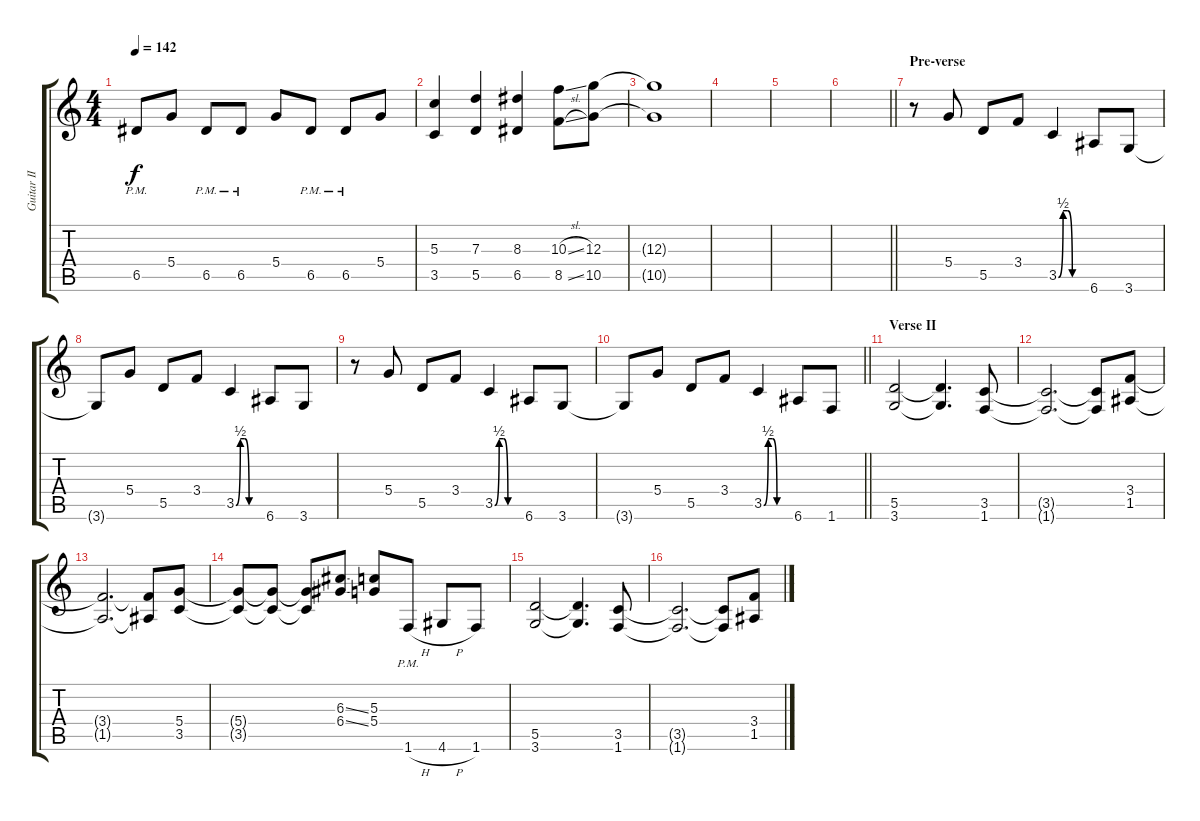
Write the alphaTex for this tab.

\track ("Guitar II" "Guitar II") {instrument distortionguitar}
\staff {score tabs}
\tuning (E4 B3 G3 D3 A2 E2) {hide}
\ts (4 4)
\tempo 142
\clef g2
\ks c
6.5{pm}.8{dy f} 5.4.8 6.5{pm}.8 6.5{pm}.8 5.4.8 6.5{pm}.8 6.5{pm}.8 5.4.8 |
(5.3 3.5).4 (7.3 5.5).4 (8.3 6.5).4 (10.3{sl} 8.5{sl}).8 (12.3 10.5).8 |
(12.3{t} 10.5{t}).1 |
|
|
\barLineRight lightlight
|
\section ("" "Pre-verse")
r.8{instrument distortionguitar} 5.4.8 5.5.8 3.4.8 3.5{be (custom 0 0 10 2 20 2 30 0 60 0)}.4 6.6.8 3.6.8 |
3.6{t}.8 5.4.8 5.5.8 3.4.8 3.5{be (custom 0 0 10 2 20 2 30 0 60 0)}.4 6.6.8 3.6.8 |
r.8 5.4.8 5.5.8 3.4.8 3.5{be (custom 0 0 10 2 20 2 30 0 60 0)}.4 6.6.8 3.6.8 |
\barLineRight lightlight
3.6{t}.8 5.4.8 5.5.8 3.4.8 3.5{be (custom 0 0 10 2 20 2 30 0 60 0)}.4 6.6.8 1.6.8 |
\section ("" "Verse II")
(5.5 3.6).2 (5.5{t} 3.6{t}).4{d} (3.5 1.6).8 |
(3.5{t} 1.6{t}).2{d} (3.5{t} 1.6{t}).8 (3.4 1.5).8 |
(3.4{t} 1.5{t}).2{d} (3.4{t} 1.5{t}).8 (5.4 3.5).8 |
(5.4{t} 3.5{t}).8 (5.4{t} 3.5{t}).8 (5.4{t} 3.5{t}).8 (6.3{ss} 6.4{ss}).8 (5.3 5.4).8 1.6{h pm}.8 4.6{h}.8 1.6.8 |
(5.5 3.6).2 (5.5{t} 3.6{t}).4{d} (3.5 1.6).8 |
(3.5{t} 1.6{t}).2{d} (3.5{t} 1.6{t}).8 (3.4 1.5).8
